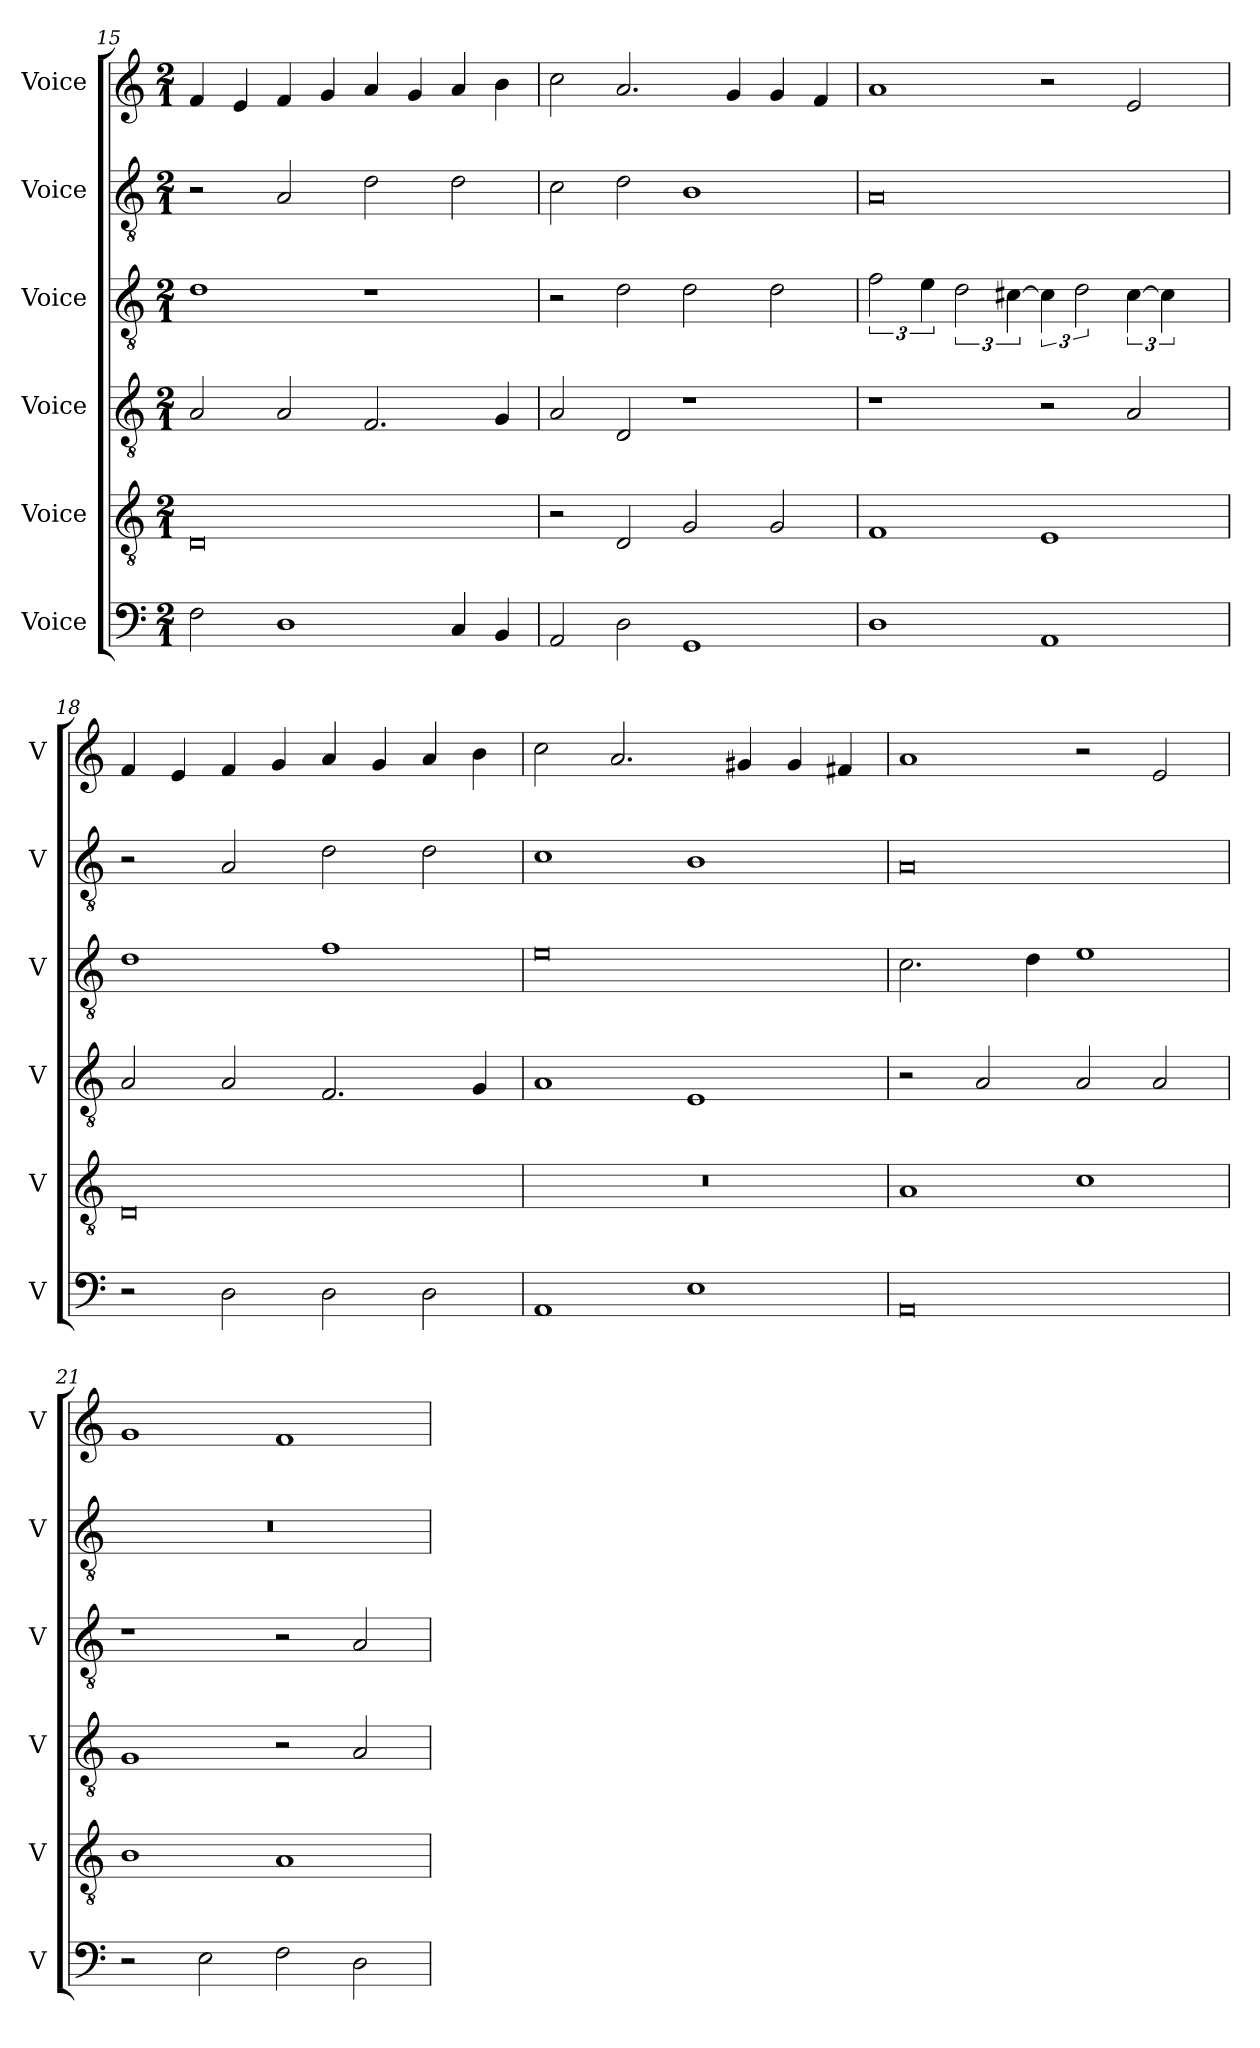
**kern	**kern	**kern	**kern	**kern	**kern
*part6	*part5	*part4	*part3	*part2	*part1
*staff6	*staff5	*staff4	*staff3	*staff2	*staff1
*I"Voice	*I"Voice	*I"Voice	*I"Voice	*I"Voice	*I"Voice
*I'V	*I'V	*I'V	*I'V	*I'V	*I'V
*clefF4	*clefGv2	*clefGv2	*clefGv2	*clefGv2	*clefG2
*k[]	*k[]	*k[]	*k[]	*k[]	*k[]
*M2/1	*M2/1	*M2/1	*M2/1	*M2/1	*M2/1
=15	=15	=15	=15	=15	=15
2F\	0D	2A/	1d	2r	4f/
.	.	.	.	.	4e/
1D	.	2A/	.	2A/	4f/
.	.	.	.	.	4g/
.	.	2.F/	1r	2d\	4a/
.	.	.	.	.	4g/
4C/	.	.	.	2d\	4a/
4BB/	.	4G/	.	.	4b\
=16	=16	=16	=16	=16	=16
2AA/	2r	2A/	2r	2c\	2cc\
2D\	2D/	2D/	2d\	2d\	2.a/
1GG	2G/	1r	2d\	1B	.
.	.	.	.	.	4g/
.	2G/	.	2d\	.	4g/
.	.	.	.	.	4f/
!!LO:LB:g=z
=17	=17	=17	=17	=17	=17
1D	1F	1r	3f\	0A	1a
.	.	.	6e\	.	.
.	.	.	3d\	.	.
.	.	.	[6c#X\	.	.
1AA	1E	2r	6c#\]	.	2r
.	.	.	3d\	.	.
.	.	2A/	[6c#\	.	2e/
.	.	.	6c#\]	.	.
!	!	!	!LO:N:vis=8..	!	!
.	.	.	6ryy	.	.
=18	=18	=18	=18	=18	=18
2r	0D	2A/	1d	2r	4f/
.	.	.	.	.	4e/
2D\	.	2A/	.	2A/	4f/
.	.	.	.	.	4g/
2D\	.	2.F/	1f	2d\	4a/
.	.	.	.	.	4g/
2D\	.	.	.	2d\	4a/
.	.	4G/	.	.	4b\
=19	=19	=19	=19	=19	=19
1AA	0r	1A	0e	1c	2cc\
.	.	.	.	.	2.a/
1E	.	1E	.	1B	.
.	.	.	.	.	4g#X/
.	.	.	.	.	4g#/
.	.	.	.	.	4f#X/
!!LO:PB:g=z
=20	=20	=20	=20	=20	=20
0AA	1A	2r	2.c\	0A	1a
.	.	2A/	.	.	.
.	.	.	4d\	.	.
.	1c	2A/	1e	.	2r
.	.	2A/	.	.	2e/
=21	=21	=21	=21	=21	=21
2r	1B	1G	1r	0r	1g
2E\	.	.	.	.	.
2F\	1A	2r	2r	.	1f
2D\	.	2A/	2A/	.	.
=	=	=	=	=	=
*-	*-	*-	*-	*-	*-
